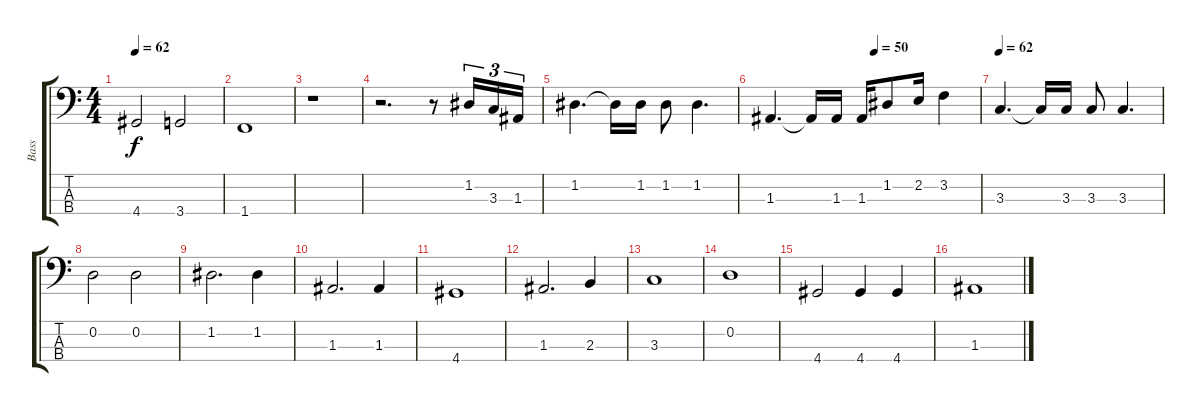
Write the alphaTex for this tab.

\track ("Bass" "Bass") {mute instrument electricbassfinger}
\staff {score tabs}
\tuning (G2 D2 A1 E1) {hide}
\ts (4 4)
\tempo 62
\clef f4
\ks c
4.4.2{dy f} 3.4.2 |
1.4.1 |
r.1 |
r.2{d} r.8 1.2.16{tu (3 2)} 3.3.16{tu (3 2)} 1.3.16{tu (3 2)} |
1.2.4{d} 1.2{t}.16 1.2.16 1.2.8 1.2.4{d} |
\tempo (50 0.5)
1.3.4{d} 1.3{t}.16 1.3.16 1.3.16 1.2.8 2.2.16 3.2.4 |
\tempo 62
3.3.4{d} 3.3{t}.16 3.3.16 3.3.8 3.3.4{d} |
0.2.2 0.2.2 |
1.2.2{d} 1.2.4 |
1.3.2{d} 1.3.4 |
4.4.1 |
1.3.2{d} 2.3.4 |
3.3.1 |
0.2.1 |
4.4.2 4.4.4 4.4.4 |
1.3.1
